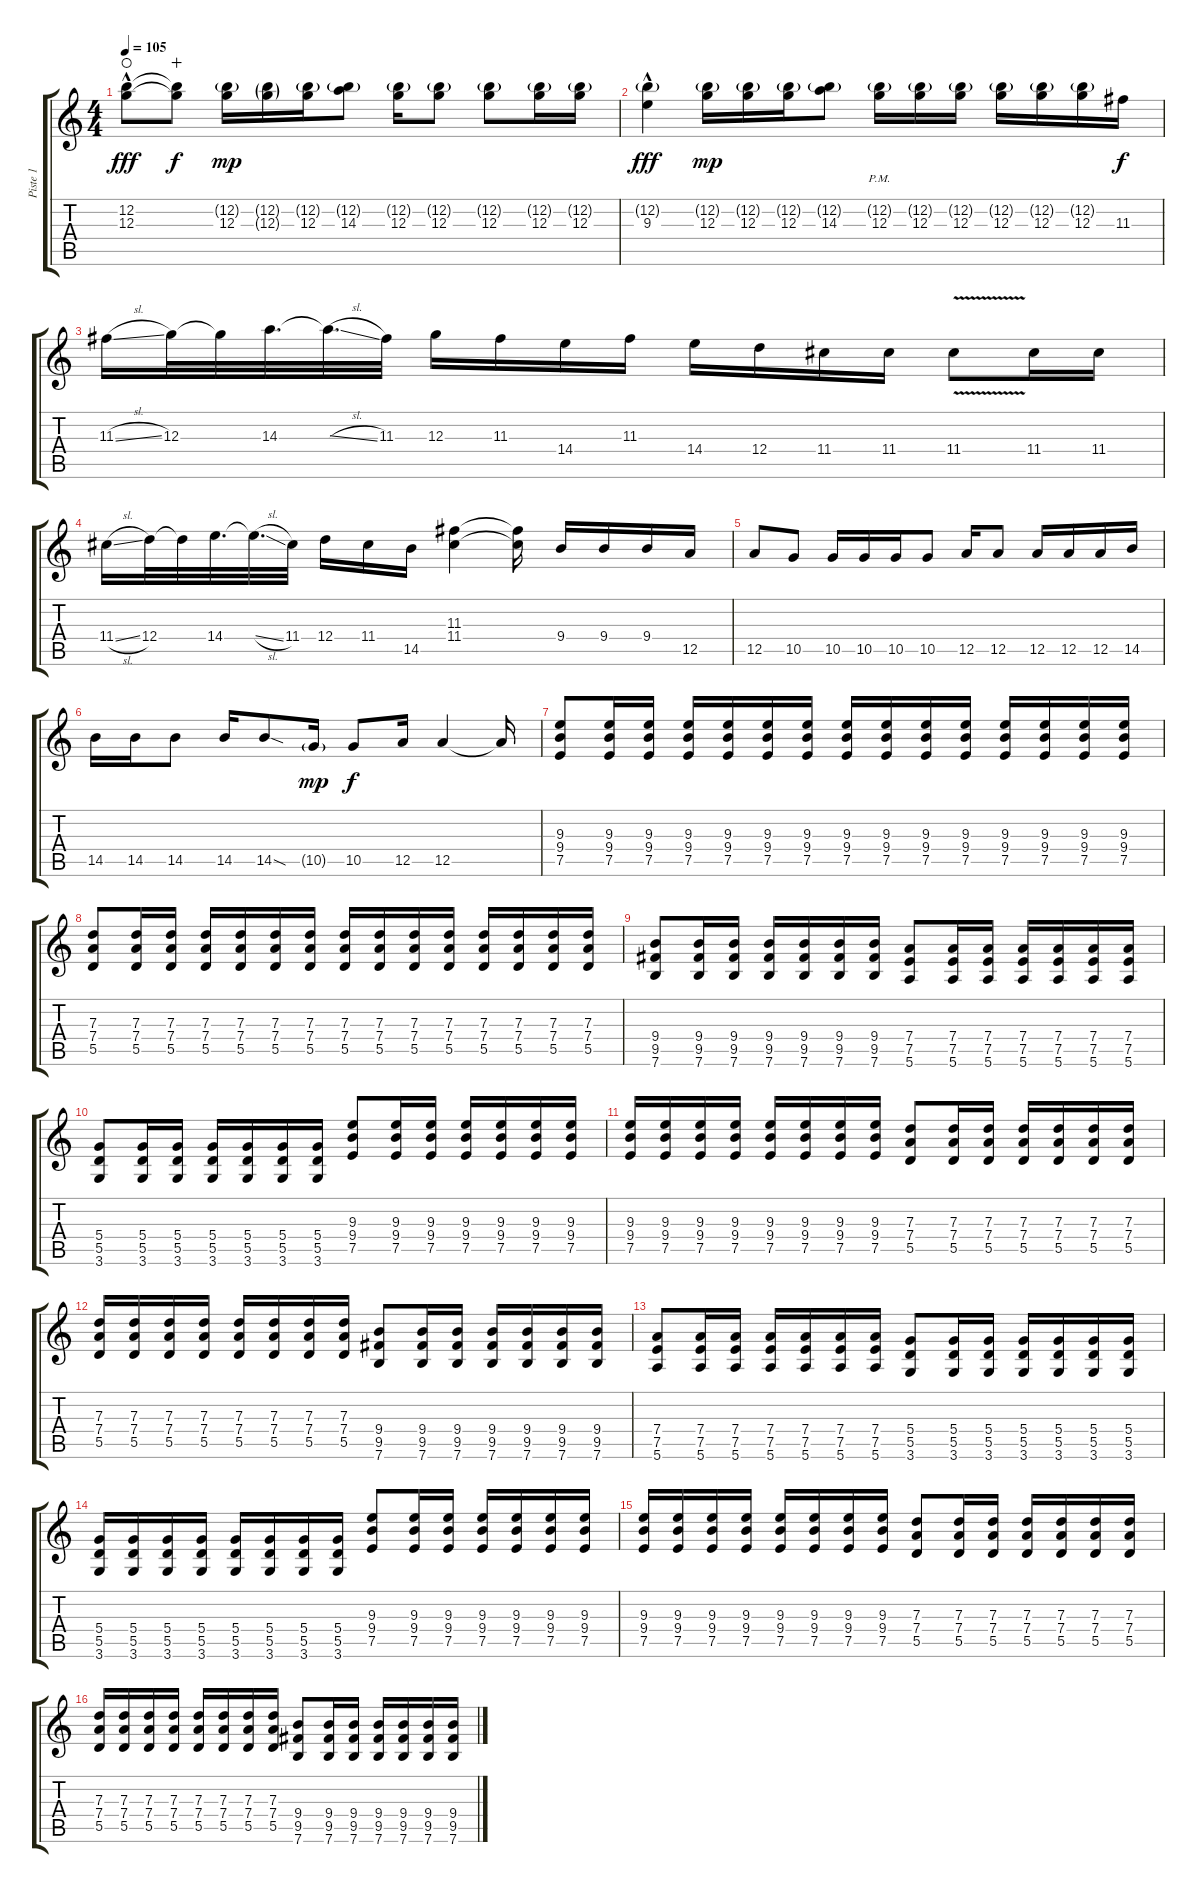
\track ("Piste 1" "Piste 1") {instrument overdrivenguitar}
\staff {score tabs}
\tuning (E4 B3 G3 D3 A2 E2) {hide}
\ts (4 4)
\tempo 105
\clef g2
\ks c
(12.2 12.3{hac}).8{dy fff volume 13 waho} (12.2{t} 12.3{t}).8{dy f wahc} (12.2{g} 12.3).16{dy mp} (12.2{g} 12.3{g}).16 (12.2{g} 12.3).16 (12.2{g} 14.3).8 (12.2{g} 12.3).16 (12.2{g} 12.3).8 (12.2{g} 12.3).8 (12.2{g} 12.3).16 (12.2{g} 12.3).16 |
(12.2{g} 9.3{hac}).4{dy fff} (12.2{g} 12.3).16{dy mp} (12.2{g} 12.3).16 (12.2{g} 12.3).16 (12.2{g} 14.3).8 (12.2{g} 12.3{pm}).16 (12.2{g} 12.3).16 (12.2{g} 12.3).16 (12.2{g} 12.3).16 (12.2{g} 12.3).16 (12.2{g} 12.3).16 11.3.16{dy f} |
11.3{sl}.16 12.3.32 12.3{t}.32 14.3.32{d} 14.3{sl t}.32{d} 11.3.32 12.3.16 11.3.16 14.4.16 11.3.16 14.4.16 12.4.16 11.4.16 11.4.16 11.4{v}.8 11.4.16 11.4.16 |
11.4{sl}.16 12.4.32 12.4{t}.32 14.4.32{d} 14.4{sl t}.32{d} 11.4.32 12.4.16 11.4.16 14.5.16 (11.3 11.4).4 (11.3{t} 11.4{t}).16 9.4.16 9.4.16 9.4.16 12.5.16 |
12.5.8 10.5.8 10.5.16 10.5.16 10.5.16 10.5.8 12.5.16 12.5.8 12.5.16 12.5.16 12.5.16 14.5.16 |
14.5.16 14.5.16 14.5.8 14.5.16 14.5{sod}.8 10.5{g}.16{dy mp} 10.5.8{dy f} 12.5.16 12.5.4 12.5{t}.16 |
(9.3 9.4 7.5).8{volume 10} (9.3 9.4 7.5).16 (9.3 9.4 7.5).16 (9.3 9.4 7.5).16 (9.3 9.4 7.5).16 (9.3 9.4 7.5).16 (9.3 9.4 7.5).16 (9.3 9.4 7.5).16 (9.3 9.4 7.5).16 (9.3 9.4 7.5).16 (9.3 9.4 7.5).16 (9.3 9.4 7.5).16 (9.3 9.4 7.5).16 (9.3 9.4 7.5).16 (9.3 9.4 7.5).16 |
(7.3 7.4 5.5).8 (7.3 7.4 5.5).16 (7.3 7.4 5.5).16 (7.3 7.4 5.5).16 (7.3 7.4 5.5).16 (7.3 7.4 5.5).16 (7.3 7.4 5.5).16 (7.3 7.4 5.5).16 (7.3 7.4 5.5).16 (7.3 7.4 5.5).16 (7.3 7.4 5.5).16 (7.3 7.4 5.5).16 (7.3 7.4 5.5).16 (7.3 7.4 5.5).16 (7.3 7.4 5.5).16 |
(9.4 9.5 7.6).8 (9.4 9.5 7.6).16 (9.4 9.5 7.6).16 (9.4 9.5 7.6).16 (9.4 9.5 7.6).16 (9.4 9.5 7.6).16 (9.4 9.5 7.6).16 (7.4 7.5 5.6).8 (7.4 7.5 5.6).16 (7.4 7.5 5.6).16 (7.4 7.5 5.6).16 (7.4 7.5 5.6).16 (7.4 7.5 5.6).16 (7.4 7.5 5.6).16 |
(5.4 5.5 3.6).8 (5.4 5.5 3.6).16 (5.4 5.5 3.6).16 (5.4 5.5 3.6).16 (5.4 5.5 3.6).16 (5.4 5.5 3.6).16 (5.4 5.5 3.6).16 (9.3 9.4 7.5).8 (9.3 9.4 7.5).16 (9.3 9.4 7.5).16 (9.3 9.4 7.5).16 (9.3 9.4 7.5).16 (9.3 9.4 7.5).16 (9.3 9.4 7.5).16 |
(9.3 9.4 7.5).16 (9.3 9.4 7.5).16 (9.3 9.4 7.5).16 (9.3 9.4 7.5).16 (9.3 9.4 7.5).16 (9.3 9.4 7.5).16 (9.3 9.4 7.5).16 (9.3 9.4 7.5).16 (7.3 7.4 5.5).8 (7.3 7.4 5.5).16 (7.3 7.4 5.5).16 (7.3 7.4 5.5).16 (7.3 7.4 5.5).16 (7.3 7.4 5.5).16 (7.3 7.4 5.5).16 |
(7.3 7.4 5.5).16 (7.3 7.4 5.5).16 (7.3 7.4 5.5).16 (7.3 7.4 5.5).16 (7.3 7.4 5.5).16 (7.3 7.4 5.5).16 (7.3 7.4 5.5).16 (7.3 7.4 5.5).16 (9.4 9.5 7.6).8 (9.4 9.5 7.6).16 (9.4 9.5 7.6).16 (9.4 9.5 7.6).16 (9.4 9.5 7.6).16 (9.4 9.5 7.6).16 (9.4 9.5 7.6).16 |
(7.4 7.5 5.6).8 (7.4 7.5 5.6).16 (7.4 7.5 5.6).16 (7.4 7.5 5.6).16 (7.4 7.5 5.6).16 (7.4 7.5 5.6).16 (7.4 7.5 5.6).16 (5.4 5.5 3.6).8 (5.4 5.5 3.6).16 (5.4 5.5 3.6).16 (5.4 5.5 3.6).16 (5.4 5.5 3.6).16 (5.4 5.5 3.6).16 (5.4 5.5 3.6).16 |
(5.4 5.5 3.6).16 (5.4 5.5 3.6).16 (5.4 5.5 3.6).16 (5.4 5.5 3.6).16 (5.4 5.5 3.6).16 (5.4 5.5 3.6).16 (5.4 5.5 3.6).16 (5.4 5.5 3.6).16 (9.3 9.4 7.5).8 (9.3 9.4 7.5).16 (9.3 9.4 7.5).16 (9.3 9.4 7.5).16 (9.3 9.4 7.5).16 (9.3 9.4 7.5).16 (9.3 9.4 7.5).16 |
(9.3 9.4 7.5).16 (9.3 9.4 7.5).16 (9.3 9.4 7.5).16 (9.3 9.4 7.5).16 (9.3 9.4 7.5).16 (9.3 9.4 7.5).16 (9.3 9.4 7.5).16 (9.3 9.4 7.5).16 (7.3 7.4 5.5).8 (7.3 7.4 5.5).16 (7.3 7.4 5.5).16 (7.3 7.4 5.5).16 (7.3 7.4 5.5).16 (7.3 7.4 5.5).16 (7.3 7.4 5.5).16 |
(7.3 7.4 5.5).16 (7.3 7.4 5.5).16 (7.3 7.4 5.5).16 (7.3 7.4 5.5).16 (7.3 7.4 5.5).16 (7.3 7.4 5.5).16 (7.3 7.4 5.5).16 (7.3 7.4 5.5).16 (9.4 9.5 7.6).8 (9.4 9.5 7.6).16 (9.4 9.5 7.6).16 (9.4 9.5 7.6).16 (9.4 9.5 7.6).16 (9.4 9.5 7.6).16 (9.4 9.5 7.6).16
